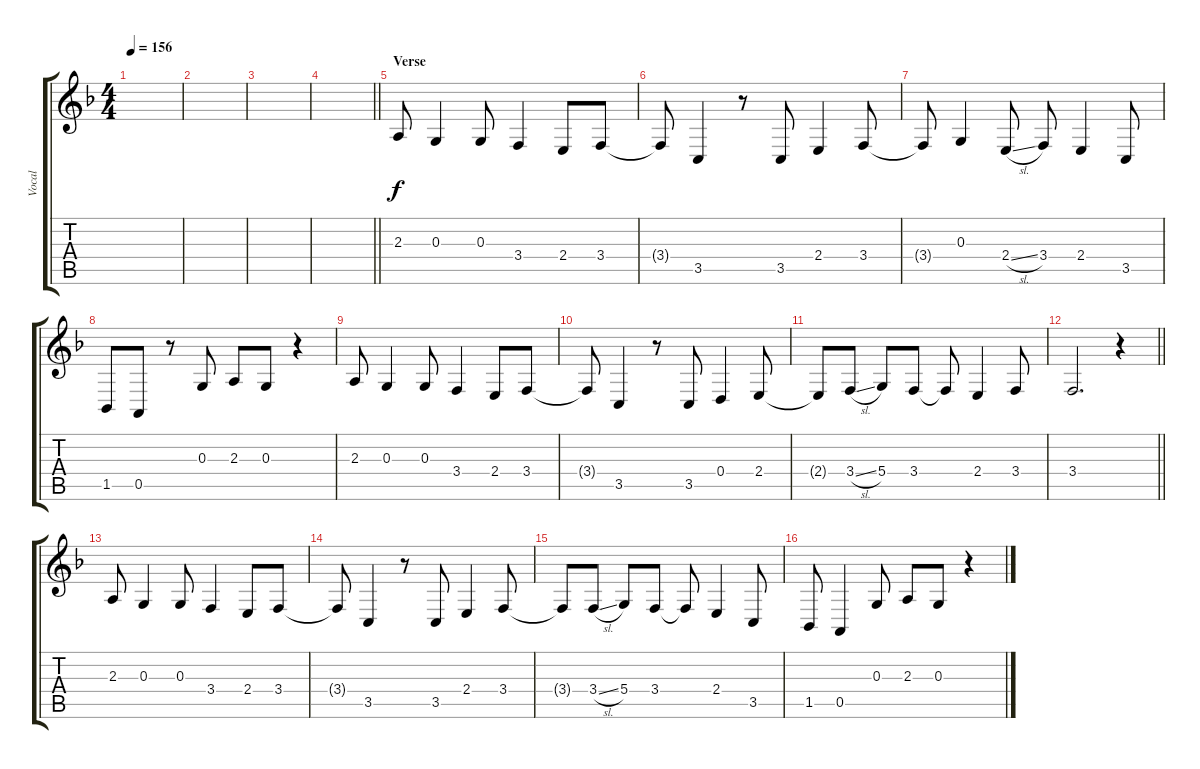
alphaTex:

\track ("Vocal" "Vocal") {mute instrument tenorsax}
\staff {score tabs}
\tuning (E4 B3 G3 D3 A2 E2) {hide}
\ts (4 4)
\tempo 156
\clef g2
\ks f
|
|
|
\barLineRight lightlight
|
\section ("" "Verse")
2.3.8 0.3.4 0.3.8 3.4.4 2.4.8 3.4.8 |
3.4{t}.8 3.5.4 r.8 3.5.8 2.4.4 3.4.8 |
3.4{t}.8 0.3.4 2.4{sl}.8 3.4.8 2.4.4 3.5.8 |
1.5.8 0.5.8 r.8 0.3.8 2.3.8 0.3.8 r.4 |
2.3.8 0.3.4 0.3.8 3.4.4 2.4.8 3.4.8 |
3.4{t}.8 3.5.4 r.8 3.5.8 0.4.4 2.4.8 |
2.4{t}.8 3.4{sl}.8 5.4.8 3.4.8 3.4{t}.8 2.4.4 3.4.8 |
\barLineRight lightlight
3.4.2{d} r.4 |
\section ("" " ")
2.3.8{volume 13} 0.3.4 0.3.8 3.4.4 2.4.8 3.4.8 |
3.4{t}.8 3.5.4 r.8 3.5.8 2.4.4 3.4.8 |
3.4{t}.8 3.4{sl}.8 5.4.8 3.4.8 3.4{t}.8 2.4.4 3.5.8 |
1.5.8 0.5.4 0.3.8 2.3.8 0.3.8 r.4
